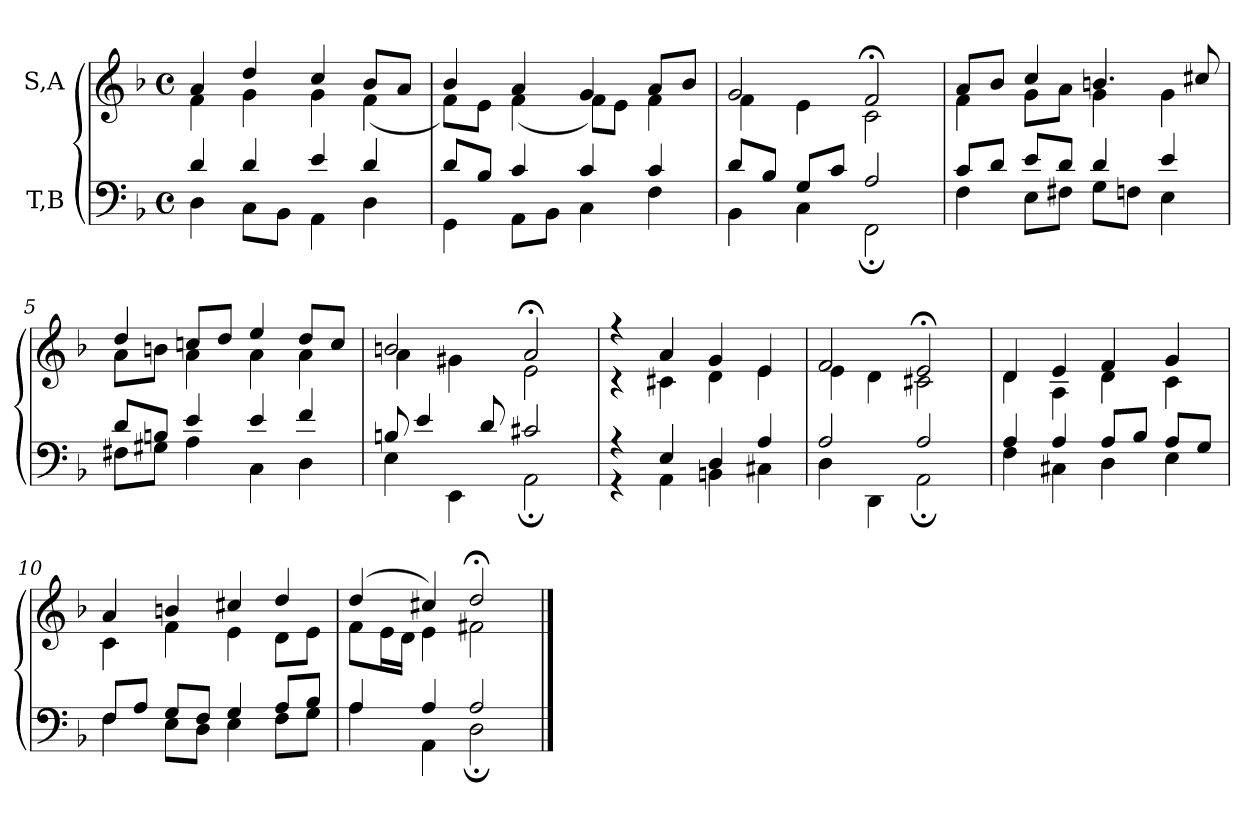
**kern	**kern
*part2	*part1
*staff2	*staff1
*I"T,B	*I"S,A
*clefF4	*clefG2
*k[b-]	*k[b-]
*M4/4	*M4/4
*met(c)	*met(c)
=1	=1
*^	*^
4d	4D	4a	4f
4d	8CL	4dd	4g
.	8BB-J	.	.
4e	4AA	4cc	4g
4d	4D	8b-L	(<4f
.	.	8aJ	.
=2	=2	=2	=2
8dL	4GG	4b-	8fL)
8B-J	.	.	8eJ
4c	8AAL	4a	(<4f
.	8BB-J	.	.
4c	4C	4g	8fL)
.	.	.	8eJ
4c	4F	8aL	4f
.	.	8b-J	.
=3	=3	=3	=3
8dL	4BB-	2g	4f
8B-J	.	.	.
8GL	4C	.	4e
8cJ	.	.	.
2A	2FF;	2f;<	2c
=4	=4	=4	=4
8cL	4F	8aL	4f
8dJ	.	8b-J	.
8eL	8EL	4cc	8gL
8dJ	8F#XJ	.	8aJ
4d	8GL	4.bn	4g
.	8FnJ	.	.
4e	4E	.	4g
.	.	8cc#X	.
=5	=5	=5	=5
8dL	8F#XL	4dd	8aL
8BnJ	8G#XJ	.	8bnJ
4e	4A	8ccnL	4a
.	.	8ddJ	.
4e	4C	4ee	4a
4f	4D	8ddL	4a
.	.	8ccJ	.
=6	=6	=6	=6
8Bn	4E	2bn	4a
4e	.	.	.
.	4EE	.	4g#X
8d	.	.	.
2c#X	2AA;	2a;<	2e
=7	=7	=7	=7
4r	4r	4r	4r
4E	4AA	4a	4c#X
4D	4BBn	4g	4d
4A	4C#X	4e	4e
=8	=8	=8	=8
2A	4D	2f	4e
.	4DD	.	4d
2A	2AA;	2e;<	2c#X
=9	=9	=9	=9
4A	4F	4d	4d
4A	4C#X	4e	4A
8AL	4D	4f	4d
8B-J	.	.	.
8AL	4E	4g	4c
8GJ	.	.	.
=10	=10	=10	=10
8FL	4F	4a	4c
8AJ	.	.	.
8GL	8EL	4bn	4f
8FJ	8DJ	.	.
4G	4E	4cc#X	4e
8AL	8FL	4dd	8dL
8B-J	8GJ	.	8eJ
=11	=11	=11	=11
4A	4A	(>4dd	8fL
.	.	.	16eL
.	.	.	16dJJ
4A	4AA	4cc#X)	4e
2A	2D;	2dd;<	2f#X
*v	*v	*	*
*	*v	*v
==	==
*-	*-
